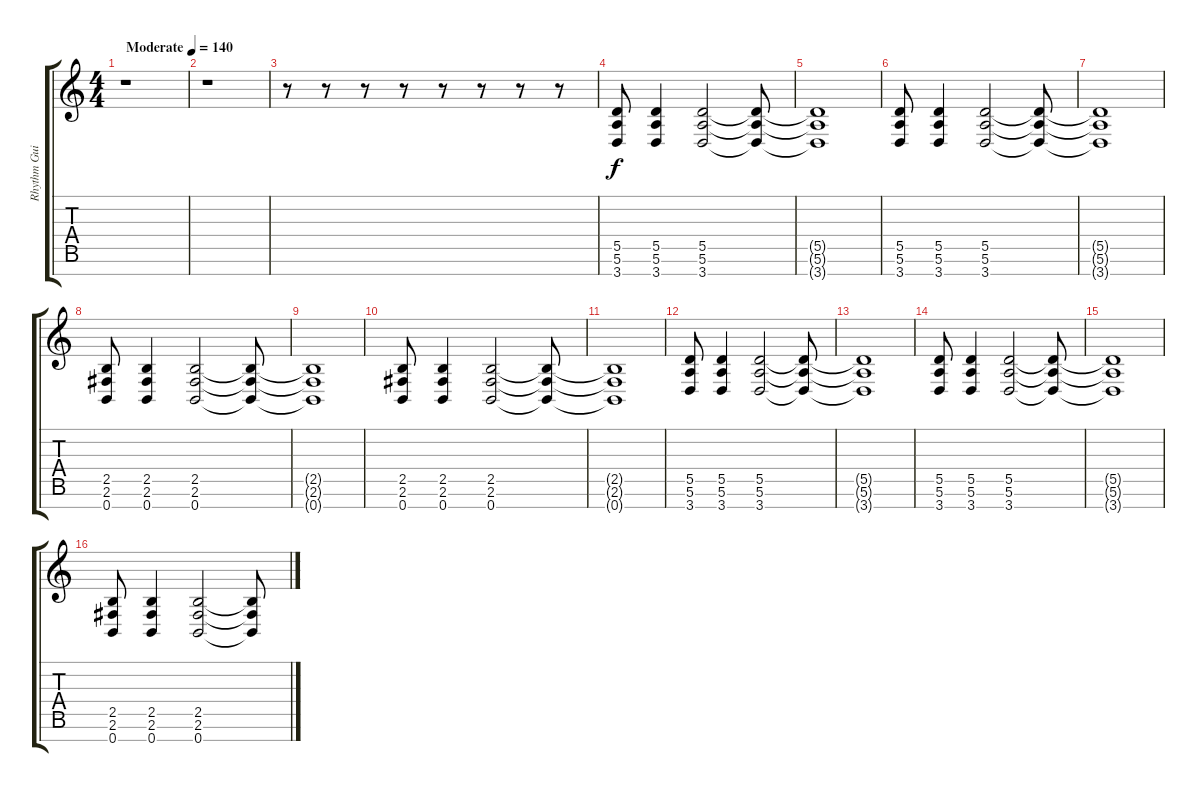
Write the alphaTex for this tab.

\track ("Rhythm Guitar 2" "Rhythm Gui") {instrument overdrivenguitar}
\staff {score tabs}
\tuning (E4 B3 G3 D3 A2 E2 B1) {hide}
\ts (4 4)
\tempo (140 "Moderate")
\clef g2
\ks c
r.1{dy f instrument overdrivenguitar} |
r.1 |
r.8 r.8 r.8 r.8 r.8 r.8 r.8 r.8 |
(5.5 5.6 3.7).8 (5.5 5.6 3.7).4 (5.5 5.6 3.7).2 (5.5{t} 5.6{t} 3.7{t}).8 |
(5.5{t} 5.6{t} 3.7{t}).1 |
(5.5 5.6 3.7).8 (5.5 5.6 3.7).4 (5.5 5.6 3.7).2 (5.5{t} 5.6{t} 3.7{t}).8 |
(5.5{t} 5.6{t} 3.7{t}).1 |
(2.5 2.6 0.7).8 (2.5 2.6 0.7).4 (2.5 2.6 0.7).2 (2.5{t} 2.6{t} 0.7{t}).8 |
(2.5{t} 2.6{t} 0.7{t}).1 |
(2.5 2.6 0.7).8 (2.5 2.6 0.7).4 (2.5 2.6 0.7).2 (2.5{t} 2.6{t} 0.7{t}).8 |
(2.5{t} 2.6{t} 0.7{t}).1 |
(5.5 5.6 3.7).8 (5.5 5.6 3.7).4 (5.5 5.6 3.7).2 (5.5{t} 5.6{t} 3.7{t}).8 |
(5.5{t} 5.6{t} 3.7{t}).1 |
(5.5 5.6 3.7).8 (5.5 5.6 3.7).4 (5.5 5.6 3.7).2 (5.5{t} 5.6{t} 3.7{t}).8 |
(5.5{t} 5.6{t} 3.7{t}).1 |
(2.5 2.6 0.7).8 (2.5 2.6 0.7).4 (2.5 2.6 0.7).2 (2.5{t} 2.6{t} 0.7{t}).8
